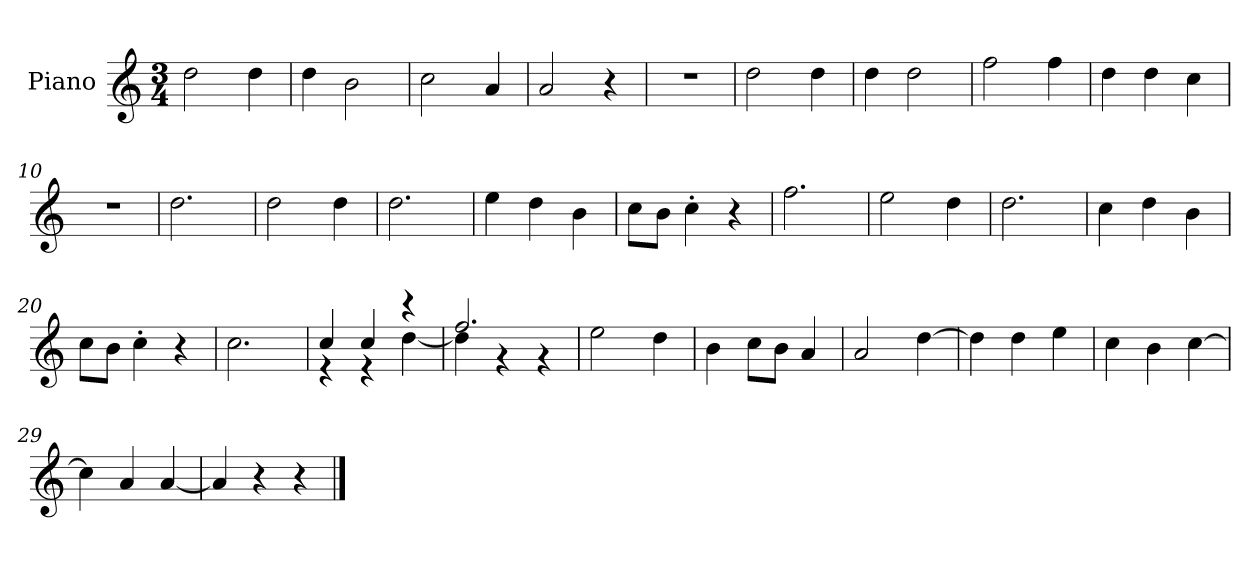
**kern
*part1
*staff1
*I"Piano
*I'P-no
*clefG2
*k[]
*M3/4
*MM178
=1
2dd\
4dd\
=2
4dd\
2b\
=3
2cc\
4a/
=4
2a/
4r
=5
2.r
=6
2dd\
4dd\
=7
4dd\
2dd\
=8
2ff\
4ff\
=9
4dd\
4dd\
4cc\
=10
2.r
=11
2.dd\
=12
2dd\
4dd\
=13
2.dd\
=14
4ee\
4dd\
4b\
!!LO:LB:g=z
=15
8cc\L
8b\J
4cc'\
4r
=16
2.ff\
=17
2ee\
4dd\
=18
2.dd\
=19
4cc\
4dd\
4b\
=20
8cc\L
8b\J
4cc'\
4r
=21
2.cc\
=22
*^
4cc/	4r
4cc/	4r
4r	[4dd\
=23	=23
2.ff/	4dd\]
.	4r
.	4r
*v	*v
=24
2ee\
4dd\
=25
4b\
8cc\L
8b\J
4a/
=26
2a/
[4dd\
!!LO:LB:g=z
=27
4dd\]
4dd\
4ee\
=28
4cc\
4b\
[4cc\
=29
4cc\]
4a/
[4a/
=30
4a/]
4r
4r
==
*-
